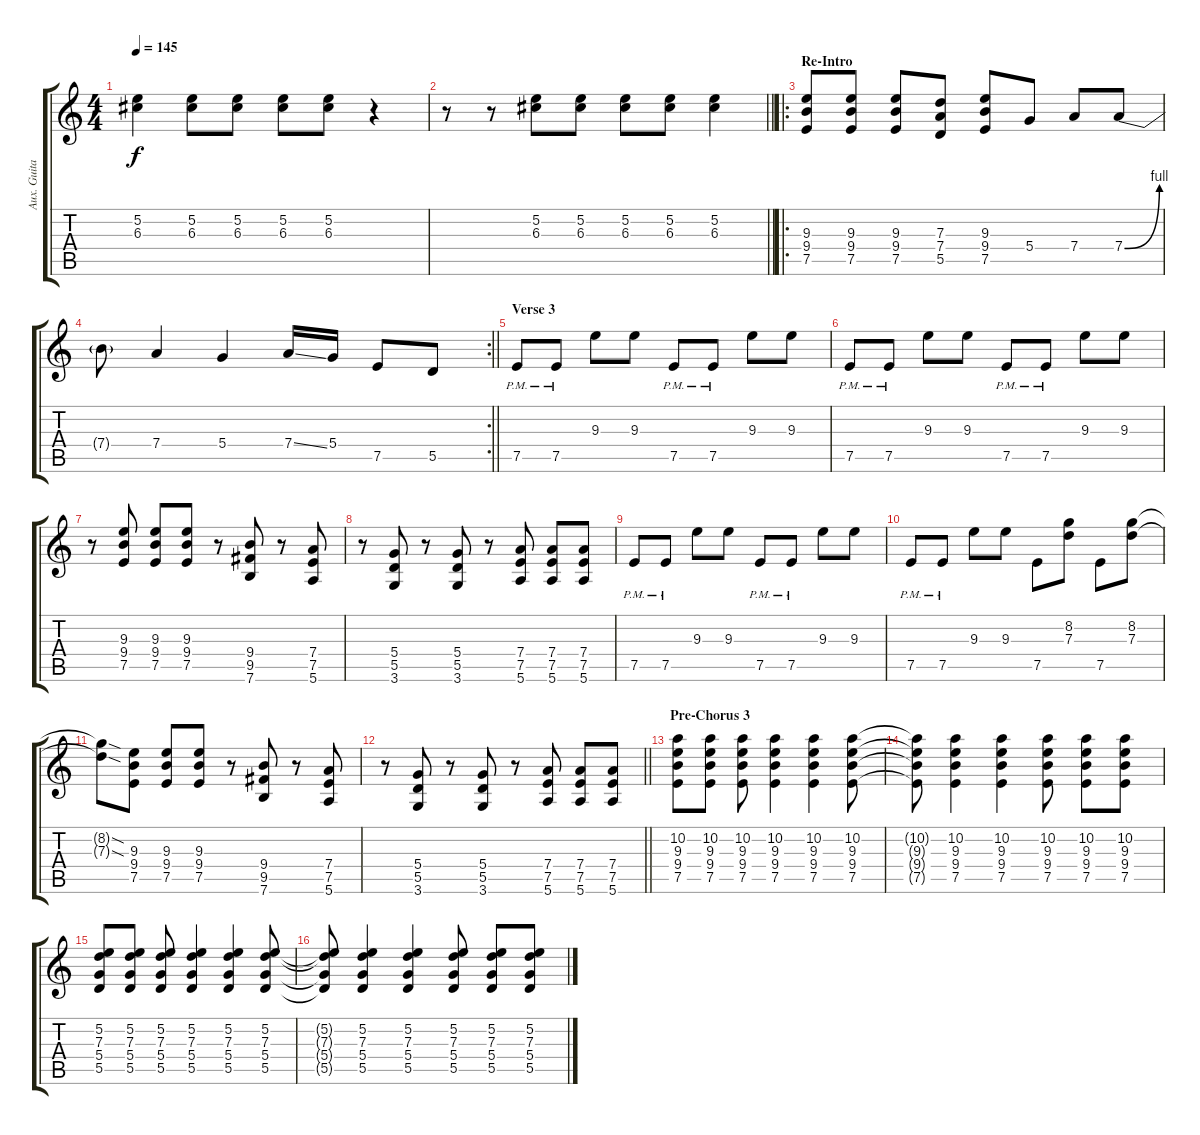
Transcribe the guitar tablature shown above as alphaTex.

\track ("Aux. Guitar" "Aux. Guita") {instrument distortionguitar}
\staff {score tabs}
\tuning (E4 B3 G3 D3 A2 E2) {hide}
\ts (4 4)
\tempo 145
\clef g2
\ks c
(5.2{t} 6.3{t}).4{dy f} (5.2 6.3).8 (5.2 6.3).8 (5.2 6.3).8 (5.2 6.3).8 r.4 |
\barLineRight lightlight
r.8 r.8 (5.2 6.3).8 (5.2 6.3).8 (5.2 6.3).8 (5.2 6.3).8 (5.2 6.3).4 |
\ro
\section ("" "Re-Intro")
(9.3 9.4 7.5).8{volume 13 instrument distortionguitar} (9.3 9.4 7.5).8 (9.3 9.4 7.5).8 (7.3 7.4 5.5).8 (9.3 9.4 7.5).8 5.4.8 7.4.8 7.4{be (bend 0 0 60 4)}.8 |
\rc 2
\barLineRight lightlight
7.4{t}.8 7.4.4 5.4.4 7.4{ss}.16 5.4.16 7.5.8 5.5.8 |
\section ("" "Verse 3")
7.5{pm}.8 7.5{pm}.8 9.3.8 9.3.8 7.5{pm}.8 7.5{pm}.8 9.3.8 9.3.8 |
7.5{pm}.8 7.5{pm}.8 9.3.8 9.3.8 7.5{pm}.8 7.5{pm}.8 9.3.8 9.3.8 |
r.8 (9.3 9.4 7.5).8 (9.3 9.4 7.5).8 (9.3 9.4 7.5).8 r.8 (9.4 9.5 7.6).8 r.8 (7.4 7.5 5.6).8 |
r.8 (5.4 5.5 3.6).8 r.8 (5.4 5.5 3.6).8 r.8 (7.4 7.5 5.6).8 (7.4 7.5 5.6).8 (7.4 7.5 5.6).8 |
7.5{pm}.8 7.5{pm}.8 9.3.8 9.3.8 7.5{pm}.8 7.5{pm}.8 9.3.8 9.3.8 |
7.5{pm}.8 7.5{pm}.8 9.3.8 9.3.8 7.5.8 (8.2 7.3).8 7.5.8 (8.2 7.3).8 |
(8.2{sod t} 7.3{sod t}).8 (9.3 9.4 7.5).8 (9.3 9.4 7.5).8 (9.3 9.4 7.5).8 r.8 (9.4 9.5 7.6).8 r.8 (7.4 7.5 5.6).8 |
\barLineRight lightlight
r.8 (5.4 5.5 3.6).8 r.8 (5.4 5.5 3.6).8 r.8 (7.4 7.5 5.6).8 (7.4 7.5 5.6).8 (7.4 7.5 5.6).8 |
\section ("" "Pre-Chorus 3")
(10.2 9.3 9.4 7.5).8{instrument overdrivenguitar} (10.2 9.3 9.4 7.5).8 (10.2 9.3 9.4 7.5).8 (10.2 9.3 9.4 7.5).4 (10.2 9.3 9.4 7.5).4 (10.2 9.3 9.4 7.5).8 |
(10.2{t} 9.3{t} 9.4{t} 7.5{t}).8 (10.2 9.3 9.4 7.5).4 (10.2 9.3 9.4 7.5).4 (10.2 9.3 9.4 7.5).8 (10.2 9.3 9.4 7.5).8 (10.2 9.3 9.4 7.5).8 |
(5.2 7.3 5.4 5.5).8 (5.2 7.3 5.4 5.5).8 (5.2 7.3 5.4 5.5).8 (5.2 7.3 5.4 5.5).4 (5.2 7.3 5.4 5.5).4 (5.2 7.3 5.4 5.5).8 |
(5.2{t} 7.3{t} 5.4{t} 5.5{t}).8 (5.2 7.3 5.4 5.5).4 (5.2 7.3 5.4 5.5).4 (5.2 7.3 5.4 5.5).8 (5.2 7.3 5.4 5.5).8 (5.2 7.3 5.4 5.5).8
